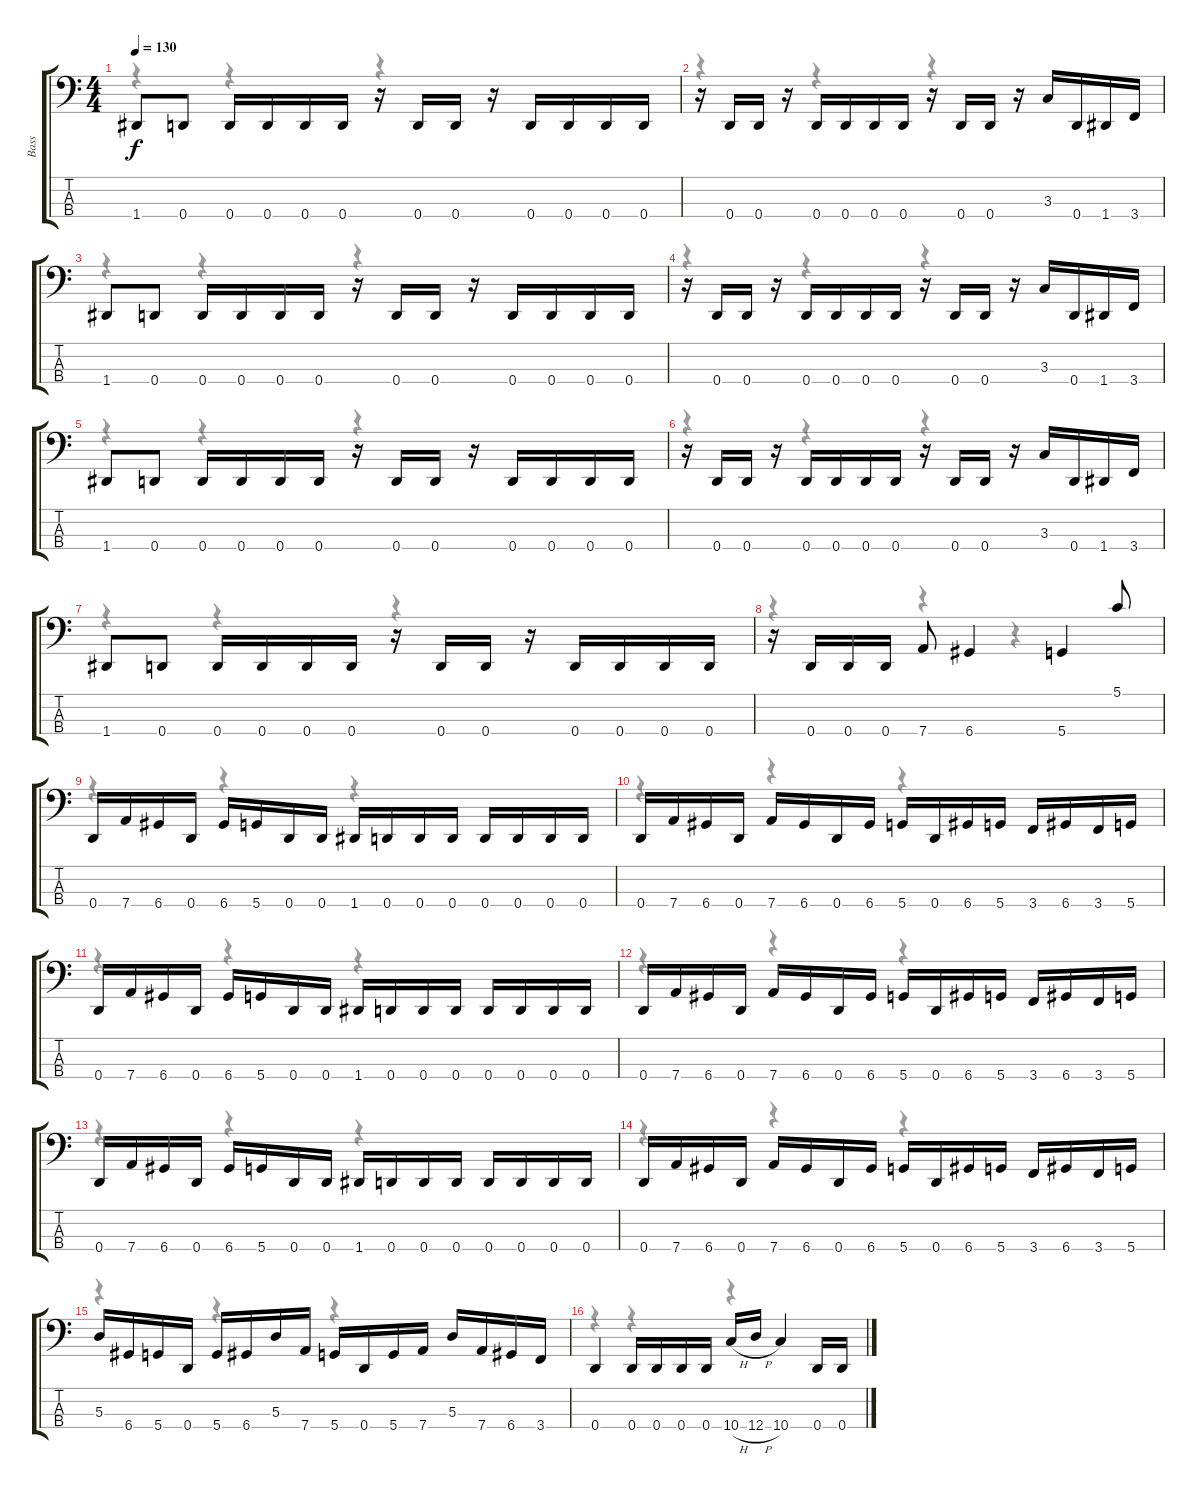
\track ("Bass" "Bass") {instrument electricbasspick}
\staff {score tabs}
\tuning (G2 D2 A1 D1) {hide}
\voice
\ts (4 4)
\tempo 130
\clef f4
\ks c
1.4.8{dy f} 0.4.8 0.4.16 0.4.16 0.4.16 0.4.16 r.16 0.4.16 0.4.16 r.16 0.4.16 0.4.16 0.4.16 0.4.16 |
r.16 0.4.16 0.4.16 r.16 0.4.16 0.4.16 0.4.16 0.4.16 r.16 0.4.16 0.4.16 r.16 3.3.16 0.4.16 1.4.16 3.4.16 |
1.4.8 0.4.8 0.4.16 0.4.16 0.4.16 0.4.16 r.16 0.4.16 0.4.16 r.16 0.4.16 0.4.16 0.4.16 0.4.16 |
r.16 0.4.16 0.4.16 r.16 0.4.16 0.4.16 0.4.16 0.4.16 r.16 0.4.16 0.4.16 r.16 3.3.16 0.4.16 1.4.16 3.4.16 |
1.4.8 0.4.8 0.4.16 0.4.16 0.4.16 0.4.16 r.16 0.4.16 0.4.16 r.16 0.4.16 0.4.16 0.4.16 0.4.16 |
r.16 0.4.16 0.4.16 r.16 0.4.16 0.4.16 0.4.16 0.4.16 r.16 0.4.16 0.4.16 r.16 3.3.16 0.4.16 1.4.16 3.4.16 |
1.4.8 0.4.8 0.4.16 0.4.16 0.4.16 0.4.16 r.16 0.4.16 0.4.16 r.16 0.4.16 0.4.16 0.4.16 0.4.16 |
r.16 0.4.16 0.4.16 0.4.16 7.4.8 6.4.4 5.4.4 5.1.8 |
0.4.16 7.4.16 6.4.16 0.4.16 6.4.16 5.4.16 0.4.16 0.4.16 1.4.16 0.4.16 0.4.16 0.4.16 0.4.16 0.4.16 0.4.16 0.4.16 |
0.4.16 7.4.16 6.4.16 0.4.16 7.4.16 6.4.16 0.4.16 6.4.16 5.4.16 0.4.16 6.4.16 5.4.16 3.4.16 6.4.16 3.4.16 5.4.16 |
0.4.16 7.4.16 6.4.16 0.4.16 6.4.16 5.4.16 0.4.16 0.4.16 1.4.16 0.4.16 0.4.16 0.4.16 0.4.16 0.4.16 0.4.16 0.4.16 |
0.4.16 7.4.16 6.4.16 0.4.16 7.4.16 6.4.16 0.4.16 6.4.16 5.4.16 0.4.16 6.4.16 5.4.16 3.4.16 6.4.16 3.4.16 5.4.16 |
0.4.16 7.4.16 6.4.16 0.4.16 6.4.16 5.4.16 0.4.16 0.4.16 1.4.16 0.4.16 0.4.16 0.4.16 0.4.16 0.4.16 0.4.16 0.4.16 |
0.4.16 7.4.16 6.4.16 0.4.16 7.4.16 6.4.16 0.4.16 6.4.16 5.4.16 0.4.16 6.4.16 5.4.16 3.4.16 6.4.16 3.4.16 5.4.16 |
5.3.16 6.4.16 5.4.16 0.4.16 5.4.16 6.4.16 5.3.16 7.4.16 5.4.16 0.4.16 5.4.16 7.4.16 5.3.16 7.4.16 6.4.16 3.4.16 |
0.4.4 0.4.16 0.4.16 0.4.16 0.4.16 10.4{h}.16 12.4{h}.16 10.4.4 0.4.16 0.4.16
\voice
\clef f4
\ottava regular
\simile none
\ks c
r.4{dy f} r.4 r.4 |
r.4 r.4 r.4 |
r.4 r.4 r.4 |
r.4 r.4 r.4 |
r.4 r.4 r.4 |
r.4 r.4 r.4 |
r.4 r.4 r.4 |
r.4 r.4 r.4 |
r.4 r.4 r.4 |
r.4 r.4 r.4 |
r.4 r.4 r.4 |
r.4 r.4 r.4 |
r.4 r.4 r.4 |
r.4 r.4 r.4 |
r.4 r.4 r.4 |
r.4 r.4 r.4
